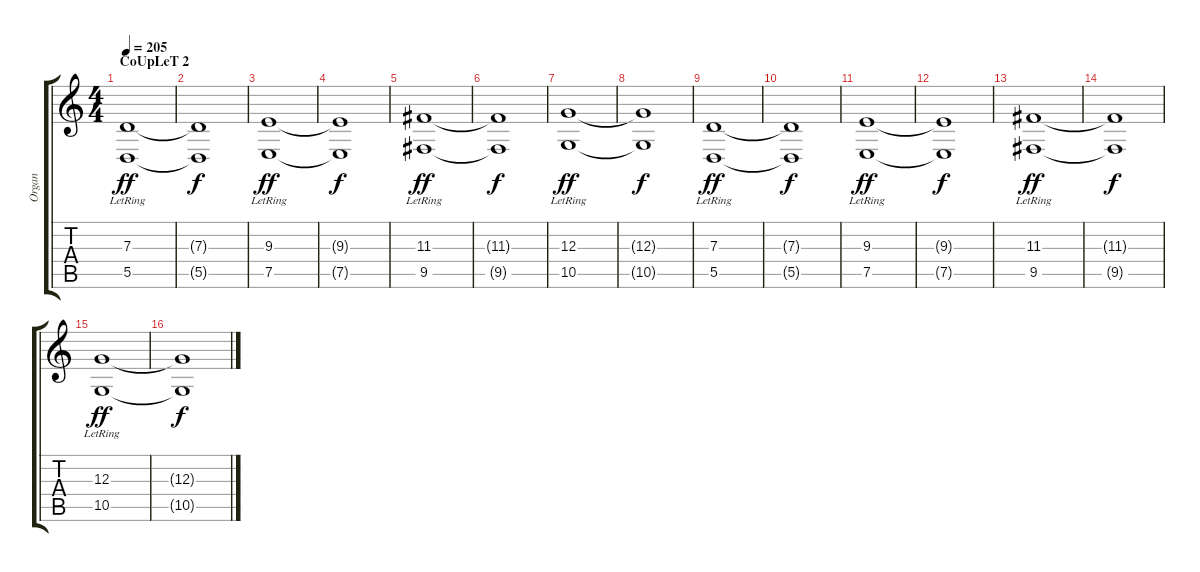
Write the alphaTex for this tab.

\track ("Organ" "Organ") {instrument drawbarorgan}
\staff {score tabs}
\tuning (E4 B3 G3 D3 A2 E2) {hide}
\ts (4 4)
\section ("" "CoUpLeT 2")
\tempo 205
\clef g2
\ks c
(7.3{lr} 5.5{lr}).1{dy ff} |
(7.3{t} 5.5{t}).1{dy f} |
(9.3{lr} 7.5{lr}).1{dy ff} |
(9.3{t} 7.5{t}).1{dy f} |
(11.3{lr} 9.5{lr}).1{dy ff} |
(11.3{t} 9.5{t}).1{dy f} |
(12.3{lr} 10.5{lr}).1{dy ff} |
(12.3{t} 10.5{t}).1{dy f} |
(7.3{lr} 5.5{lr}).1{dy ff} |
(7.3{t} 5.5{t}).1{dy f} |
(9.3{lr} 7.5{lr}).1{dy ff} |
(9.3{t} 7.5{t}).1{dy f} |
(11.3{lr} 9.5{lr}).1{dy ff} |
(11.3{t} 9.5{t}).1{dy f} |
(12.3{lr} 10.5{lr}).1{dy ff} |
(12.3{t} 10.5{t}).1{dy f}
